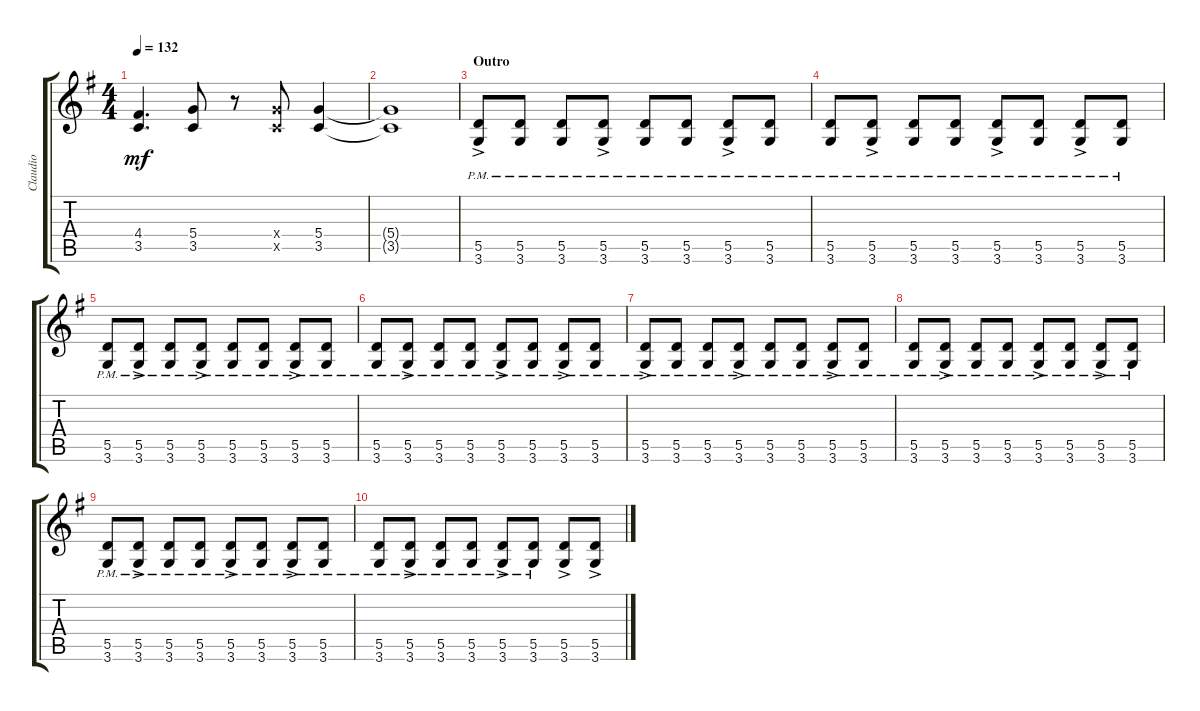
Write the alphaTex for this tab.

\track ("Claudio" "Claudio") {instrument overdrivenguitar}
\staff {score tabs}
\tuning (E4 B3 G3 D3 A2 E2) {hide}
\ts (4 4)
\tempo 132
\clef g2
\ks g
(4.4 3.5).4{d dy mf} (5.4 3.5).8 r.8 (5.4{x} 3.5{x}).8 (5.4 3.5).4 |
(5.4{t} 3.5{t}).1 |
\section ("" "Outro")
(5.5{ac pm} 3.6{ac pm}).8 (5.5{pm} 3.6{pm}).8 (5.5{pm} 3.6{pm}).8 (5.5{ac pm} 3.6{ac pm}).8 (5.5{pm} 3.6{pm}).8 (5.5{pm} 3.6{pm}).8 (5.5{ac pm} 3.6{ac pm}).8 (5.5{pm} 3.6{pm}).8 |
(5.5{pm} 3.6{pm}).8 (5.5{ac pm} 3.6{ac pm}).8 (5.5{pm} 3.6{pm}).8 (5.5{pm} 3.6{pm}).8 (5.5{ac pm} 3.6{ac pm}).8 (5.5{pm} 3.6{pm}).8 (5.5{ac pm} 3.6{ac pm}).8 (5.5{pm} 3.6{pm}).8 |
(5.5{pm} 3.6{pm}).8 (5.5{ac pm} 3.6{ac pm}).8 (5.5{pm} 3.6{pm}).8 (5.5{ac pm} 3.6{ac pm}).8 (5.5{pm} 3.6{pm}).8 (5.5{pm} 3.6{pm}).8 (5.5{ac pm} 3.6{ac pm}).8 (5.5{pm} 3.6{pm}).8 |
(5.5{pm} 3.6{pm}).8 (5.5{ac pm} 3.6{ac pm}).8 (5.5{pm} 3.6{pm}).8 (5.5{pm} 3.6{pm}).8 (5.5{ac pm} 3.6{ac pm}).8 (5.5{pm} 3.6{pm}).8 (5.5{ac pm} 3.6{ac pm}).8 (5.5{pm} 3.6{pm}).8 |
(5.5{ac pm} 3.6{ac pm}).8 (5.5{pm} 3.6{pm}).8 (5.5{pm} 3.6{pm}).8 (5.5{ac pm} 3.6{ac pm}).8 (5.5{pm} 3.6{pm}).8 (5.5{pm} 3.6{pm}).8 (5.5{ac pm} 3.6{ac pm}).8 (5.5{pm} 3.6{pm}).8 |
(5.5{pm} 3.6{pm}).8 (5.5{ac pm} 3.6{ac pm}).8 (5.5{pm} 3.6{pm}).8 (5.5{pm} 3.6{pm}).8 (5.5{ac pm} 3.6{ac pm}).8 (5.5{pm} 3.6{pm}).8 (5.5{ac pm} 3.6{ac pm}).8 (5.5{pm} 3.6{pm}).8 |
(5.5{pm} 3.6{pm}).8 (5.5{ac pm} 3.6{ac pm}).8 (5.5{pm} 3.6{pm}).8 (5.5{pm} 3.6{pm}).8 (5.5{ac pm} 3.6{ac pm}).8 (5.5{pm} 3.6{pm}).8 (5.5{ac pm} 3.6{ac pm}).8 (5.5{pm} 3.6{pm}).8 |
(5.5{pm} 3.6{pm}).8 (5.5{ac pm} 3.6{ac pm}).8 (5.5{pm} 3.6{pm}).8 (5.5{pm} 3.6{pm}).8 (5.5{ac pm} 3.6{ac pm}).8 (5.5{pm} 3.6{pm}).8 (5.5{ac} 3.6{ac}).8 (5.5{ac} 3.6{ac}).8
